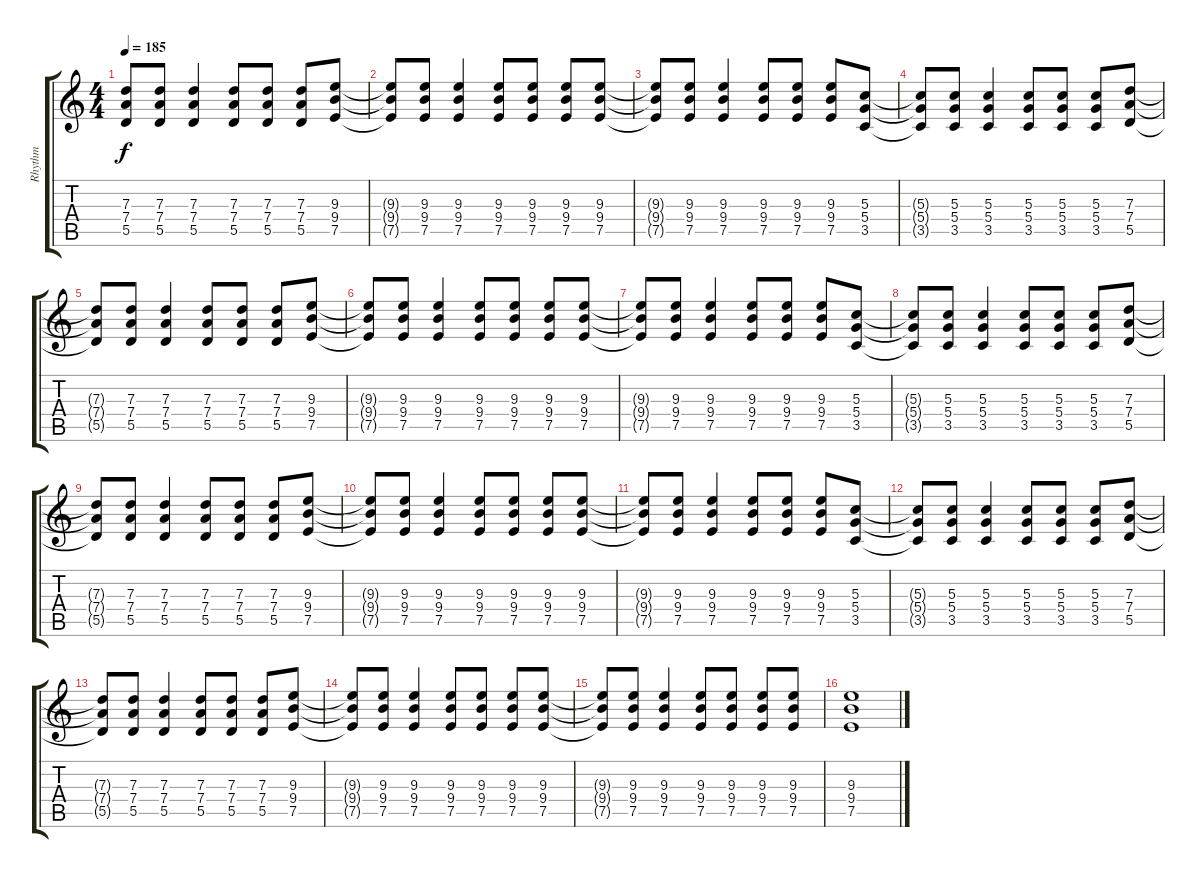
\track ("Rhythm" "Rhythm") {instrument distortionguitar}
\staff {score tabs}
\tuning (E4 B3 G3 D3 A2 E2) {hide}
\ts (4 4)
\tempo 185
\clef g2
\ks c
(7.3{t} 7.4{t} 5.5{t}).8{dy f} (7.3 7.4 5.5).8 (7.3 7.4 5.5).4 (7.3 7.4 5.5).8 (7.3 7.4 5.5).8 (7.3 7.4 5.5).8 (9.3 9.4 7.5).8 |
(9.3{t} 9.4{t} 7.5{t}).8 (9.3 9.4 7.5).8 (9.3 9.4 7.5).4 (9.3 9.4 7.5).8 (9.3 9.4 7.5).8 (9.3 9.4 7.5).8 (9.3 9.4 7.5).8 |
(9.3{t} 9.4{t} 7.5{t}).8 (9.3 9.4 7.5).8 (9.3 9.4 7.5).4 (9.3 9.4 7.5).8 (9.3 9.4 7.5).8 (9.3 9.4 7.5).8 (5.3 5.4 3.5).8 |
(5.3{t} 5.4{t} 3.5{t}).8 (5.3 5.4 3.5).8 (5.3 5.4 3.5).4 (5.3 5.4 3.5).8 (5.3 5.4 3.5).8 (5.3 5.4 3.5).8 (7.3 7.4 5.5).8 |
(7.3{t} 7.4{t} 5.5{t}).8 (7.3 7.4 5.5).8 (7.3 7.4 5.5).4 (7.3 7.4 5.5).8 (7.3 7.4 5.5).8 (7.3 7.4 5.5).8 (9.3 9.4 7.5).8 |
(9.3{t} 9.4{t} 7.5{t}).8 (9.3 9.4 7.5).8 (9.3 9.4 7.5).4 (9.3 9.4 7.5).8 (9.3 9.4 7.5).8 (9.3 9.4 7.5).8 (9.3 9.4 7.5).8 |
(9.3{t} 9.4{t} 7.5{t}).8 (9.3 9.4 7.5).8 (9.3 9.4 7.5).4 (9.3 9.4 7.5).8 (9.3 9.4 7.5).8 (9.3 9.4 7.5).8 (5.3 5.4 3.5).8 |
(5.3{t} 5.4{t} 3.5{t}).8 (5.3 5.4 3.5).8 (5.3 5.4 3.5).4 (5.3 5.4 3.5).8 (5.3 5.4 3.5).8 (5.3 5.4 3.5).8 (7.3 7.4 5.5).8 |
(7.3{t} 7.4{t} 5.5{t}).8 (7.3 7.4 5.5).8 (7.3 7.4 5.5).4 (7.3 7.4 5.5).8 (7.3 7.4 5.5).8 (7.3 7.4 5.5).8 (9.3 9.4 7.5).8 |
(9.3{t} 9.4{t} 7.5{t}).8 (9.3 9.4 7.5).8 (9.3 9.4 7.5).4 (9.3 9.4 7.5).8 (9.3 9.4 7.5).8 (9.3 9.4 7.5).8 (9.3 9.4 7.5).8 |
(9.3{t} 9.4{t} 7.5{t}).8 (9.3 9.4 7.5).8 (9.3 9.4 7.5).4 (9.3 9.4 7.5).8 (9.3 9.4 7.5).8 (9.3 9.4 7.5).8 (5.3 5.4 3.5).8 |
(5.3{t} 5.4{t} 3.5{t}).8 (5.3 5.4 3.5).8 (5.3 5.4 3.5).4 (5.3 5.4 3.5).8 (5.3 5.4 3.5).8 (5.3 5.4 3.5).8 (7.3 7.4 5.5).8 |
(7.3{t} 7.4{t} 5.5{t}).8 (7.3 7.4 5.5).8 (7.3 7.4 5.5).4 (7.3 7.4 5.5).8 (7.3 7.4 5.5).8 (7.3 7.4 5.5).8 (9.3 9.4 7.5).8 |
(9.3{t} 9.4{t} 7.5{t}).8 (9.3 9.4 7.5).8 (9.3 9.4 7.5).4 (9.3 9.4 7.5).8 (9.3 9.4 7.5).8 (9.3 9.4 7.5).8 (9.3 9.4 7.5).8 |
(9.3{t} 9.4{t} 7.5{t}).8 (9.3 9.4 7.5).8 (9.3 9.4 7.5).4 (9.3 9.4 7.5).8 (9.3 9.4 7.5).8 (9.3 9.4 7.5).8 (9.3 9.4 7.5).8 |
(9.3 9.4 7.5).1
